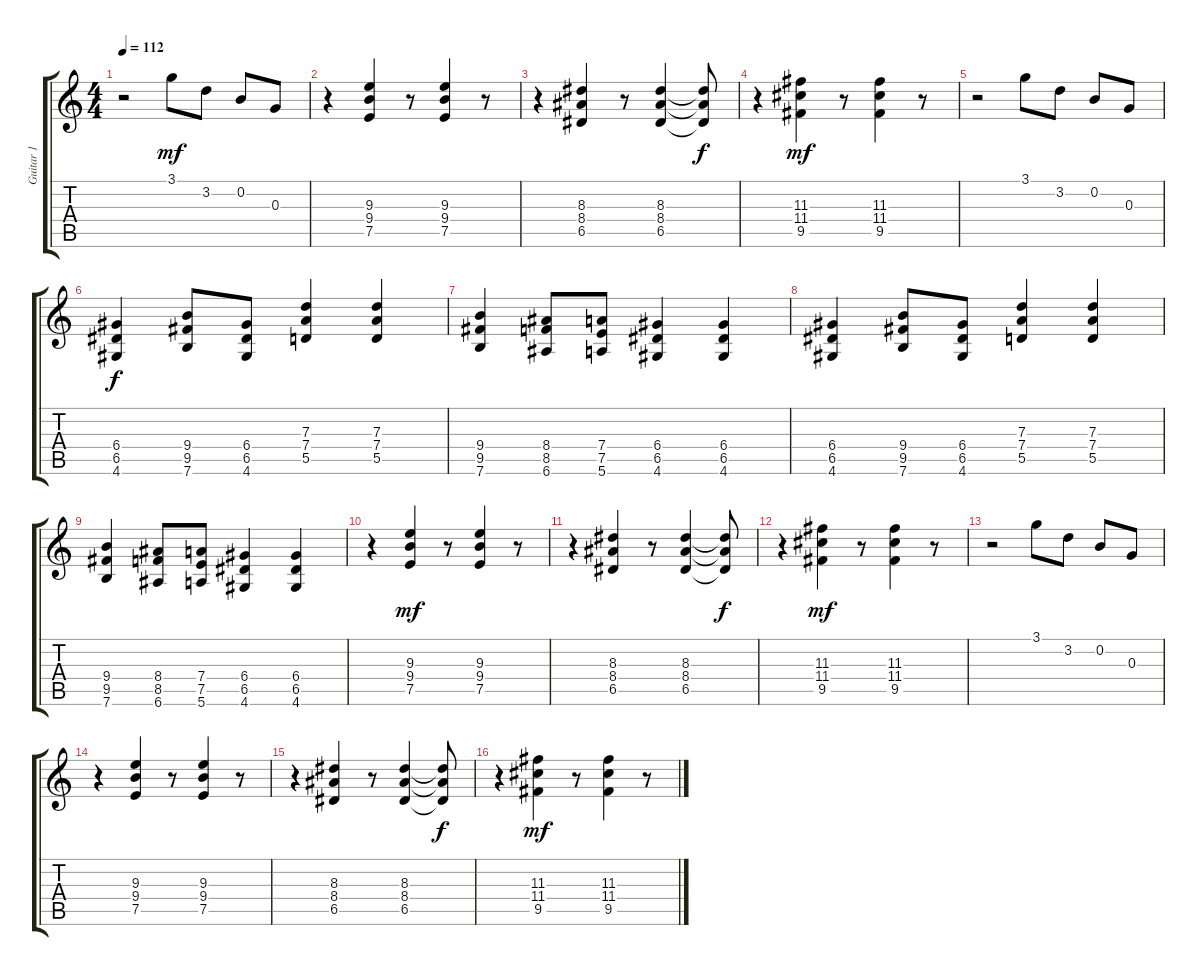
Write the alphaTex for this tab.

\track ("Guitar 1" "Guitar 1") {instrument acousticguitarsteel}
\staff {score tabs}
\tuning (E4 B3 G3 D3 A2 E2) {hide}
\ts (4 4)
\tempo 112
\clef g2
\ks c
r.2{dy mf} 3.1.8 3.2.8 0.2.8 0.3.8 |
r.4 (9.3 9.4 7.5).4 r.8 (9.3 9.4 7.5).4 r.8 |
r.4 (8.3 8.4 6.5).4 r.8 (8.3 8.4 6.5).4 (8.3{t} 8.4{t} 6.5{t}).8{dy f} |
r.4 (11.3 11.4 9.5).4{dy mf} r.8 (11.3 11.4 9.5).4 r.8 |
r.2 3.1.8 3.2.8 0.2.8 0.3.8 |
(6.4 6.5 4.6).4{dy f} (9.4 9.5 7.6).8 (6.4 6.5 4.6).8 (7.3 7.4 5.5).4 (7.3 7.4 5.5).4 |
(9.4 9.5 7.6).4 (8.4 8.5 6.6).8 (7.4 7.5 5.6).8 (6.4 6.5 4.6).4 (6.4 6.5 4.6).4 |
(6.4 6.5 4.6).4 (9.4 9.5 7.6).8 (6.4 6.5 4.6).8 (7.3 7.4 5.5).4 (7.3 7.4 5.5).4 |
(9.4 9.5 7.6).4 (8.4 8.5 6.6).8 (7.4 7.5 5.6).8 (6.4 6.5 4.6).4 (6.4 6.5 4.6).4 |
r.4 (9.3 9.4 7.5).4{dy mf} r.8 (9.3 9.4 7.5).4 r.8 |
r.4 (8.3 8.4 6.5).4 r.8 (8.3 8.4 6.5).4 (8.3{t} 8.4{t} 6.5{t}).8{dy f} |
r.4 (11.3 11.4 9.5).4{dy mf} r.8 (11.3 11.4 9.5).4 r.8 |
r.2 3.1.8 3.2.8 0.2.8 0.3.8 |
r.4 (9.3 9.4 7.5).4 r.8 (9.3 9.4 7.5).4 r.8 |
r.4 (8.3 8.4 6.5).4 r.8 (8.3 8.4 6.5).4 (8.3{t} 8.4{t} 6.5{t}).8{dy f} |
r.4 (11.3 11.4 9.5).4{dy mf} r.8 (11.3 11.4 9.5).4 r.8
